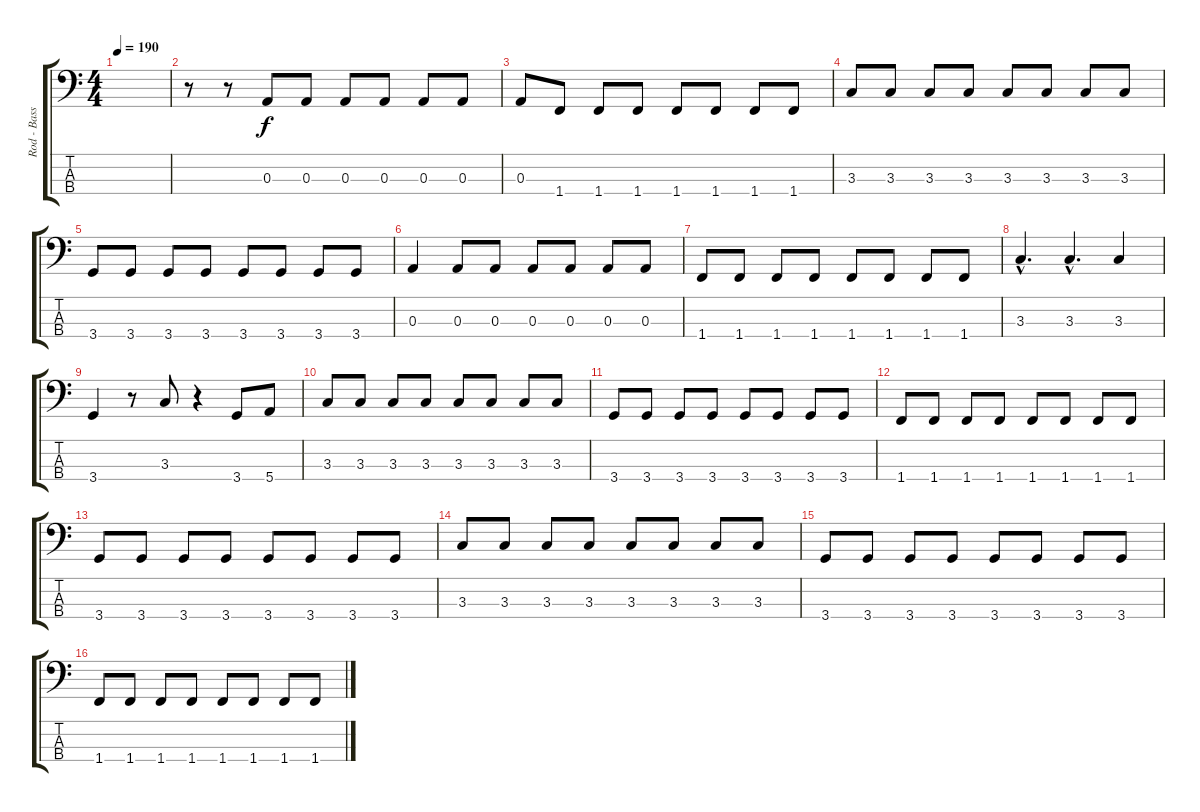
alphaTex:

\track ("Rod - Bass" "Rod - Bass") {instrument electricbasspick}
\staff {score tabs}
\tuning (G2 D2 A1 E1) {hide}
\ts (4 4)
\tempo 190
\clef f4
\ks c
|
r.8 r.8 0.3.8 0.3.8 0.3.8 0.3.8 0.3.8 0.3.8 |
0.3.8 1.4.8 1.4.8 1.4.8 1.4.8 1.4.8 1.4.8 1.4.8 |
3.3.8 3.3.8 3.3.8 3.3.8 3.3.8 3.3.8 3.3.8 3.3.8 |
3.4.8 3.4.8 3.4.8 3.4.8 3.4.8 3.4.8 3.4.8 3.4.8 |
0.3.4 0.3.8 0.3.8 0.3.8 0.3.8 0.3.8 0.3.8 |
1.4.8 1.4.8 1.4.8 1.4.8 1.4.8 1.4.8 1.4.8 1.4.8 |
3.3{hac}.4{d} 3.3{hac}.4{d} 3.3.4 |
3.4.4 r.8 3.3.8 r.4 3.4.8 5.4.8 |
3.3.8 3.3.8 3.3.8 3.3.8 3.3.8 3.3.8 3.3.8 3.3.8 |
3.4.8 3.4.8 3.4.8 3.4.8 3.4.8 3.4.8 3.4.8 3.4.8 |
1.4.8 1.4.8 1.4.8 1.4.8 1.4.8 1.4.8 1.4.8 1.4.8 |
3.4.8 3.4.8 3.4.8 3.4.8 3.4.8 3.4.8 3.4.8 3.4.8 |
3.3.8 3.3.8 3.3.8 3.3.8 3.3.8 3.3.8 3.3.8 3.3.8 |
3.4.8 3.4.8 3.4.8 3.4.8 3.4.8 3.4.8 3.4.8 3.4.8 |
1.4.8 1.4.8 1.4.8 1.4.8 1.4.8 1.4.8 1.4.8 1.4.8
